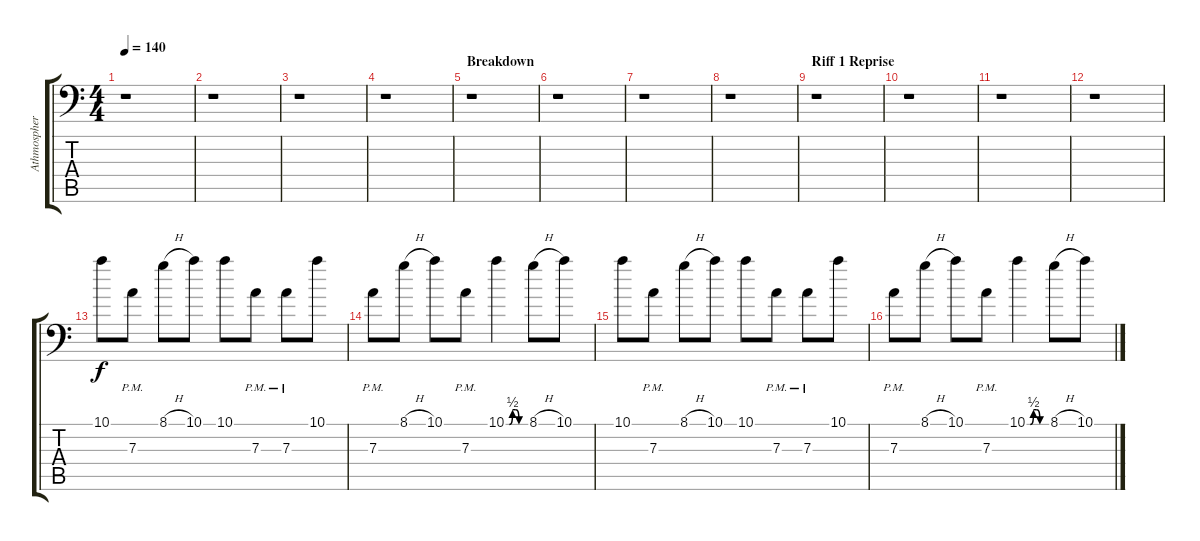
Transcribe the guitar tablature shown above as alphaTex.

\track ("Athmosphere Guitar" "Athmospher") {instrument distortionguitar}
\staff {score tabs}
\tuning (B3 Gb3 D3 A2 E2 A1) {hide}
\ts (4 4)
\tempo 140
\clef f4
\ks c
r.1{dy pp} |
r.1 |
\section ("" "")
r.1 |
r.1 |
\section ("" "Breakdown")
r.1 |
r.1 |
r.1 |
r.1 |
\section ("" "Riff 1 Reprise")
r.1 |
r.1 |
r.1 |
r.1 |
10.1.8{dy f} 7.3{pm}.8 8.1{h}.8 10.1.8 10.1.8 7.3{pm}.8 7.3{pm}.8 10.1.8 |
7.3{pm}.8 8.1{h}.8 10.1.8 7.3{pm}.8 10.1{be (custom 0 0 10 0 20 2 30 2 40 0 60 0)}.4 8.1{h}.8 10.1.8 |
10.1.8 7.3{pm}.8 8.1{h}.8 10.1.8 10.1.8 7.3{pm}.8 7.3{pm}.8 10.1.8 |
7.3{pm}.8 8.1{h}.8 10.1.8 7.3{pm}.8 10.1{be (custom 0 0 10 0 20 2 30 2 40 0 60 0)}.4 8.1{h}.8 10.1.8
